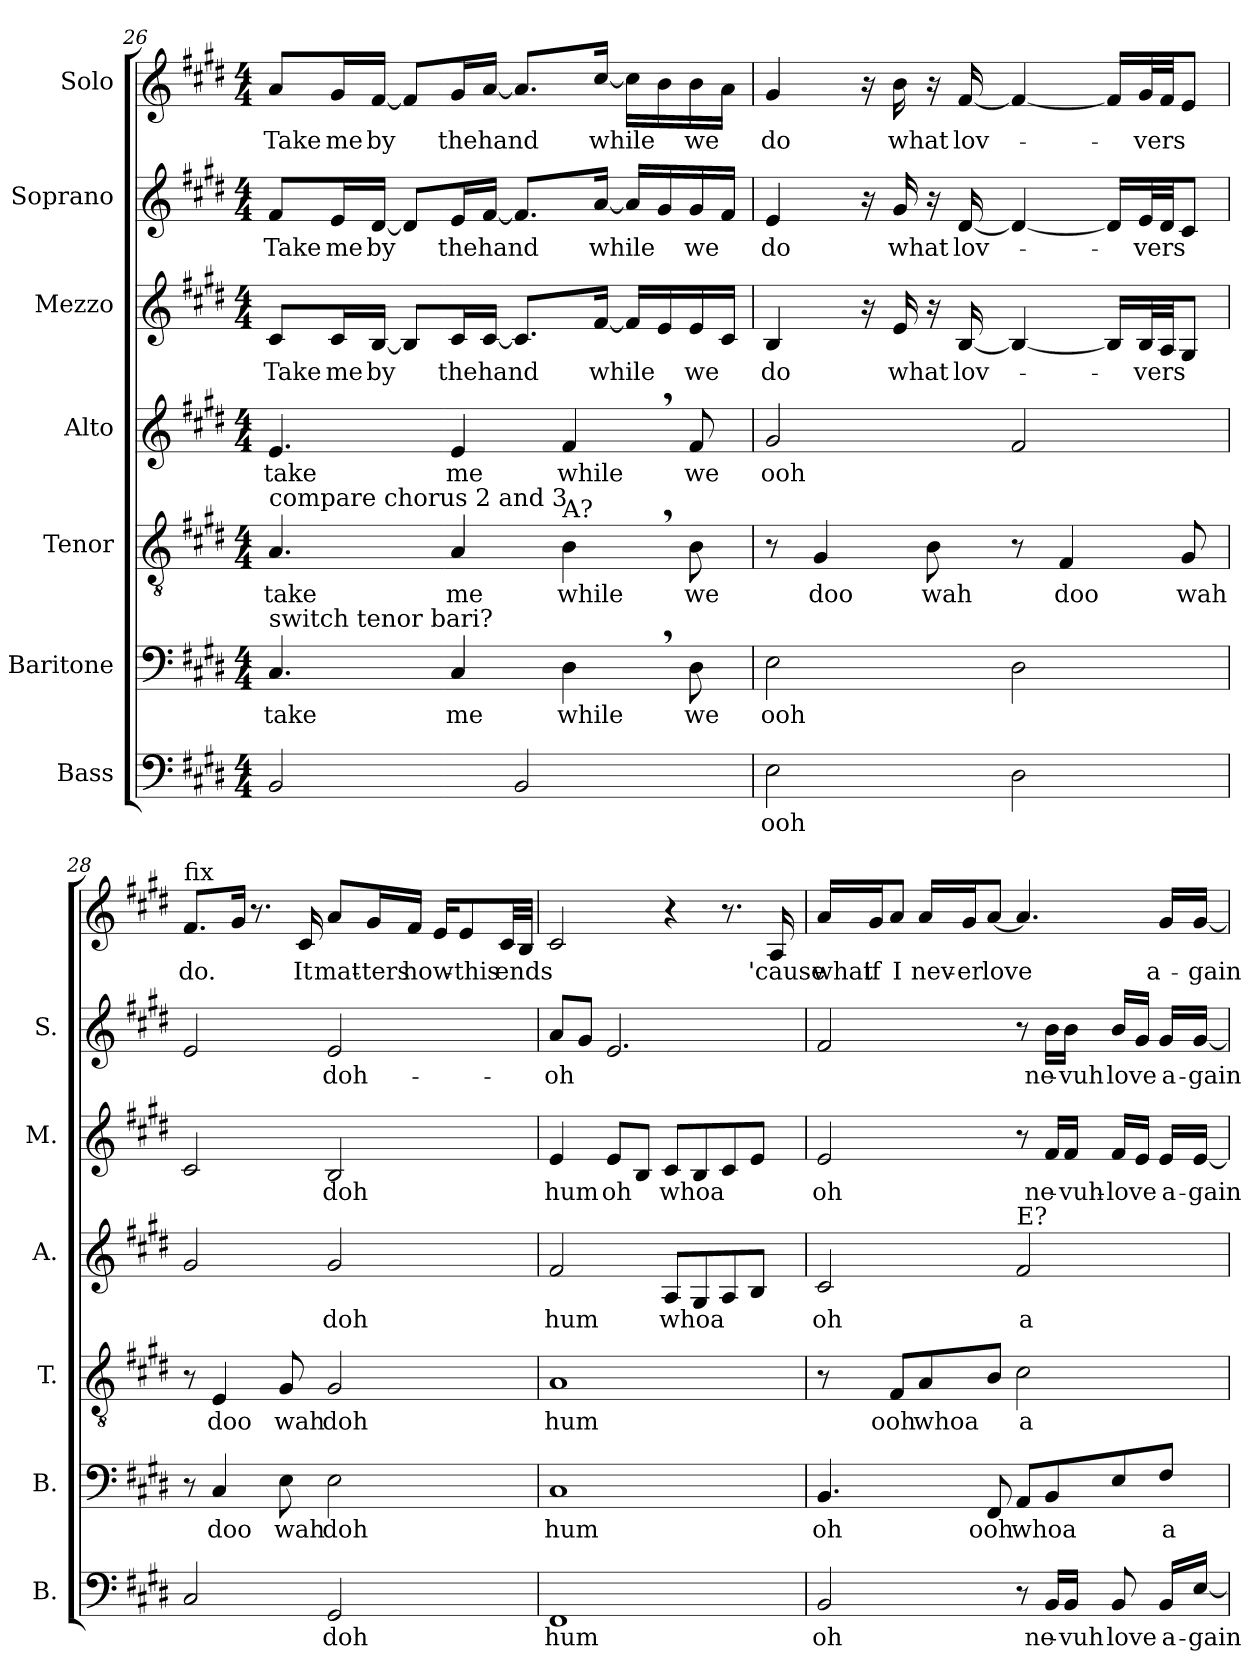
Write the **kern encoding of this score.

**kern	**text	**kern	**text	**kern	**text	**kern	**text	**kern	**text	**kern	**text	**kern	**text
*part7	*part7	*part6	*part6	*part5	*part5	*part4	*part4	*part3	*part3	*part2	*part2	*part1	*part1
*staff7	*staff7	*staff6	*staff6	*staff5	*staff5	*staff4	*staff4	*staff3	*staff3	*staff2	*staff2	*staff1	*staff1
*I"Bass	*	*I"Baritone	*	*I"Tenor	*	*I"Alto	*	*I"Mezzo	*	*I"Soprano	*	*I"Solo	*
*I'B.	*	*I'B.	*	*I'T.	*	*I'A.	*	*I'M.	*	*I'S.	*	*	*
*clefF4	*	*clefF4	*	*clefGv2	*	*clefG2	*	*clefG2	*	*clefG2	*	*clefG2	*
*k[f#c#g#d#]	*	*k[f#c#g#d#]	*	*k[f#c#g#d#]	*	*k[f#c#g#d#]	*	*k[f#c#g#d#]	*	*k[f#c#g#d#]	*	*k[f#c#g#d#]	*
*M4/4	*	*M4/4	*	*M4/4	*	*M4/4	*	*M4/4	*	*M4/4	*	*M4/4	*
=26	=26	=26	=26	=26	=26	=26	=26	=26	=26	=26	=26	=26	=26
!	!	!	!	!LO:TX:a:t=compare chorus 2 and 3	!	!	!	!	!	!	!	!	!
!	!	!LO:TX:a:t=switch tenor bari?	!	!	!	!	!	!	!	!	!	!	!
!	!	!	!LO:LY:b	!	!LO:LY:b	!	!LO:LY:b	!	!LO:LY:b	!	!LO:LY:b	!	!LO:LY:b
2BB/	.	4.C#/	take	4.A/	take	4.e/	take	8c#/L	Take	8f#/L	Take	8a/L	Take
!	!	!	!	!	!	!	!	!	!LO:LY:b	!	!LO:LY:b	!	!LO:LY:b
.	.	.	.	.	.	.	.	16c#/L	me	16e/L	me	16g#/L	me
!	!	!	!	!	!	!	!	!	!LO:LY:b	!	!LO:LY:b	!	!LO:LY:b
.	.	.	.	.	.	.	.	[16B/JJ	by	[16d#/JJ	by	[16f#/JJ	by
.	.	.	.	.	.	.	.	8B/L]	.	8d#/L]	.	8f#/L]	.
!	!	!	!LO:LY:b	!	!LO:LY:b	!	!LO:LY:b	!	!LO:LY:b	!	!LO:LY:b	!	!LO:LY:b
.	.	4C#/	me	4A/	me	4e/	me	16c#/L	the	16e/L	the	16g#/L	the
!	!	!	!	!	!	!	!	!	!LO:LY:b	!	!LO:LY:b	!	!LO:LY:b
.	.	.	.	.	.	.	.	[16c#/JJ	hand	[16f#/JJ	hand	[16a/JJ	hand
2BB/	.	.	.	.	.	.	.	8.c#/L]	.	8.f#/L]	.	8.a/L]	.
!	!	!	!	!LO:TX:a:t=A?	!	!	!	!	!	!	!	!	!
!	!	!	!LO:LY:b	!	!LO:LY:b	!	!LO:LY:b	!	!	!	!	!	!
.	.	4D#,\	while	4B,\	while	4f#,/	while	.	.	.	.	.	.
!	!	!	!	!	!	!	!	!	!LO:LY:b	!	!LO:LY:b	!	!LO:LY:b
.	.	.	.	.	.	.	.	[16f#/Jk	while	[16a/Jk	while	[16cc#/Jk	while
.	.	.	.	.	.	.	.	16f#/LL]	.	16a/LL]	.	16cc#\LL]	.
.	.	.	.	.	.	.	.	16e/	.	16g#/	.	16b\	.
!	!	!	!LO:LY:b	!	!LO:LY:b	!	!LO:LY:b	!	!LO:LY:b	!	!LO:LY:b	!	!LO:LY:b
.	.	8D#\	we	8B\	we	8f#/	we	16e/	we	16g#/	we	16b\	we
.	.	.	.	.	.	.	.	16c#/JJ	.	16f#/JJ	.	16a\JJ	.
!!LO:PB:g=z
=27	=27	=27	=27	=27	=27	=27	=27	=27	=27	=27	=27	=27	=27
!	!LO:LY:b	!	!LO:LY:b	!	!	!	!LO:LY:b	!	!LO:LY:b	!	!LO:LY:b	!	!LO:LY:b
2E\	ooh	2E\	ooh	8r	.	2g#/	ooh	4B/	do	4e/	do	4g#/	do
!	!	!	!	!	!LO:LY:b	!	!	!	!	!	!	!	!
.	.	.	.	4G#/	doo	.	.	.	.	.	.	.	.
.	.	.	.	.	.	.	.	16r	.	16r	.	16r	.
!	!	!	!	!	!	!	!	!	!LO:LY:b	!	!LO:LY:b	!	!LO:LY:b
.	.	.	.	.	.	.	.	16e/	what	16g#/	what	16b\	what
!	!	!	!	!	!LO:LY:b	!	!	!	!	!	!	!	!
.	.	.	.	8B\	wah	.	.	16r	.	16r	.	16r	.
!	!	!	!	!	!	!	!	!	!LO:LY:b	!	!LO:LY:b	!	!LO:LY:b
.	.	.	.	.	.	.	.	[16B/	lov-	[16d#/	lov-	[16f#/	lov-
2D#\	.	2D#\	.	8r	.	2f#/	.	4B/_	.	4d#/_	.	4f#/_	.
!	!	!	!	!	!LO:LY:b	!	!	!	!	!	!	!	!
.	.	.	.	4F#/	doo	.	.	.	.	.	.	.	.
.	.	.	.	.	.	.	.	16B/LL]	.	16d#/LL]	.	16f#/LL]	.
!	!	!	!	!	!	!	!	!	!LO:LY:b	!	!LO:LY:b	!	!LO:LY:b
.	.	.	.	.	.	.	.	32B/L	vers	32e/L	vers	32g#/L	vers
.	.	.	.	.	.	.	.	32A/JJ	.	32d#/JJ	.	32f#/JJ	.
!	!	!	!	!	!LO:LY:b	!	!	!	!	!	!	!	!
.	.	.	.	8G#/	wah	.	.	8G#/J	.	8c#/J	.	8e/J	.
=28	=28	=28	=28	=28	=28	=28	=28	=28	=28	=28	=28	=28	=28
!	!	!	!	!	!	!	!	!	!	!	!	!LO:TX:a:t=fix	!
!	!	!	!	!	!	!	!	!	!	!	!	!	!LO:LY:b
2C#/	.	8r	.	8r	.	2g#/	.	2c#/	.	2e/	.	8.f#/L	do.
!	!	!	!LO:LY:b	!	!LO:LY:b	!	!	!	!	!	!	!	!
.	.	4C#/	doo	4E/	doo	.	.	.	.	.	.	.	.
.	.	.	.	.	.	.	.	.	.	.	.	16g#/Jk	.
.	.	.	.	.	.	.	.	.	.	.	.	8.r	.
!	!	!	!LO:LY:b	!	!LO:LY:b	!	!	!	!	!	!	!	!
.	.	8E\	wah	8G#/	wah	.	.	.	.	.	.	.	.
!	!	!	!	!	!	!	!	!	!	!	!	!	!LO:LY:b
.	.	.	.	.	.	.	.	.	.	.	.	16c#/	It
!	!LO:LY:b	!	!LO:LY:b	!	!LO:LY:b	!	!LO:LY:b	!	!LO:LY:b	!	!LO:LY:b	!	!LO:LY:b
2GG#/	doh	2E\	doh	2G#/	doh	2g#/	doh	2B/	doh	2e/	doh-	8a/L	mat-
!	!	!	!	!	!	!	!	!	!	!	!	!	!LO:LY:b
.	.	.	.	.	.	.	.	.	.	.	.	16g#/L	-ters
!	!	!	!	!	!	!	!	!	!	!	!	!	!LO:LY:b
.	.	.	.	.	.	.	.	.	.	.	.	16f#/JJ	how-
.	.	.	.	.	.	.	.	.	.	.	.	16e/KL	.
!	!	!	!	!	!	!	!	!	!	!	!	!	!LO:LY:b
.	.	.	.	.	.	.	.	.	.	.	.	8e/	-this
!	!	!	!	!	!	!	!	!	!	!	!	!	!LO:LY:b
.	.	.	.	.	.	.	.	.	.	.	.	32c#/LL	ends
.	.	.	.	.	.	.	.	.	.	.	.	32B/JJJ	.
=29	=29	=29	=29	=29	=29	=29	=29	=29	=29	=29	=29	=29	=29
!	!LO:LY:b	!	!LO:LY:b	!	!LO:LY:b	!	!LO:LY:b	!	!LO:LY:b	!	!LO:LY:b	!	!
1FF#	hum	1C#	hum	1A	hum	2f#/	hum	4e/	hum	8a/L	oh	2c#/	.
.	.	.	.	.	.	.	.	.	.	8g#/J	.	.	.
!	!	!	!	!	!	!	!	!	!LO:LY:b	!	!	!	!
.	.	.	.	.	.	.	.	8e/L	oh	2.e/	.	.	.
.	.	.	.	.	.	.	.	8B/J	.	.	.	.	.
!	!	!	!	!	!	!	!LO:LY:b	!	!LO:LY:b	!	!	!	!
.	.	.	.	.	.	8A/L	whoa	8c#/L	whoa	.	.	4r	.
.	.	.	.	.	.	8G#/	.	8B/	.	.	.	.	.
.	.	.	.	.	.	8A/	.	8c#/	.	.	.	8.r	.
.	.	.	.	.	.	8B/J	.	8e/J	.	.	.	.	.
!	!	!	!	!	!	!	!	!	!	!	!	!	!LO:LY:b
.	.	.	.	.	.	.	.	.	.	.	.	16A/	'cause
!!LO:LB:g=z
=30	=30	=30	=30	=30	=30	=30	=30	=30	=30	=30	=30	=30	=30
!	!LO:LY:b	!	!LO:LY:b	!	!	!	!LO:LY:b	!	!LO:LY:b	!	!	!	!LO:LY:b
2BB/	oh	4.BB/	oh	8r	.	2c#/	oh	2e/	oh	2f#/	.	16a/LL	what
!	!	!	!	!	!	!	!	!	!	!	!	!	!LO:LY:b
.	.	.	.	.	.	.	.	.	.	.	.	16g#/J	if
!	!	!	!	!	!LO:LY:b	!	!	!	!	!	!	!	!LO:LY:b
.	.	.	.	8F#/L	ooh	.	.	.	.	.	.	8a/J	I
!	!	!	!	!	!LO:LY:b	!	!	!	!	!	!	!	!LO:LY:b
.	.	.	.	8A/	whoa	.	.	.	.	.	.	16a/LL	nev-
!	!	!	!	!	!	!	!	!	!	!	!	!	!LO:LY:b
.	.	.	.	.	.	.	.	.	.	.	.	16g#/J	-er
!	!	!	!LO:LY:b	!	!	!	!	!	!	!	!	!	!LO:LY:b
.	.	8FF#/	ooh	8B/J	.	.	.	.	.	.	.	[8a/J	love
!	!	!	!	!	!	!LO:TX:a:t=E?	!	!	!	!	!	!	!
!	!	!	!LO:LY:b	!	!LO:LY:b	!	!LO:LY:b	!	!	!	!	!	!
8r	.	8AA/L	whoa	2c#\	a-	2f#/	a-	8r	.	8r	.	4.a/]	.
!	!LO:LY:b	!	!	!	!	!	!	!	!LO:LY:b	!	!LO:LY:b	!	!
16BB/LL	ne-	8BB/	.	.	.	.	.	16f#/LL	ne-	16b\LL	ne-	.	.
!	!LO:LY:b	!	!	!	!	!	!	!	!LO:LY:b	!	!LO:LY:b	!	!
16BB/JJ	-vuh	.	.	.	.	.	.	16f#/JJ	-vuh-	16b\JJ	-vuh	.	.
!	!LO:LY:b	!	!	!	!	!	!	!	!LO:LY:b	!	!LO:LY:b	!	!
8BB/	love	8E/	.	.	.	.	.	16f#/LL	-love	16b/LL	love	.	.
.	.	.	.	.	.	.	.	16e/JJ	.	16g#/JJ	.	.	.
!	!LO:LY:b	!	!LO:LY:b	!	!	!	!	!	!LO:LY:b	!	!LO:LY:b	!	!LO:LY:b
16BB/LL	a-	8F#/J	a-	.	.	.	.	16e/LL	a-	16g#/LL	a-	16g#/LL	a-
!	!LO:LY:b	!	!	!	!	!	!	!	!LO:LY:b	!	!LO:LY:b	!	!LO:LY:b
[16E/JJ	gain	.	.	.	.	.	.	[16e/JJ	gain	[16g#/JJ	gain	[16g#/JJ	gain
=	=	=	=	=	=	=	=	=	=	=	=	=	=
*-	*-	*-	*-	*-	*-	*-	*-	*-	*-	*-	*-	*-	*-
